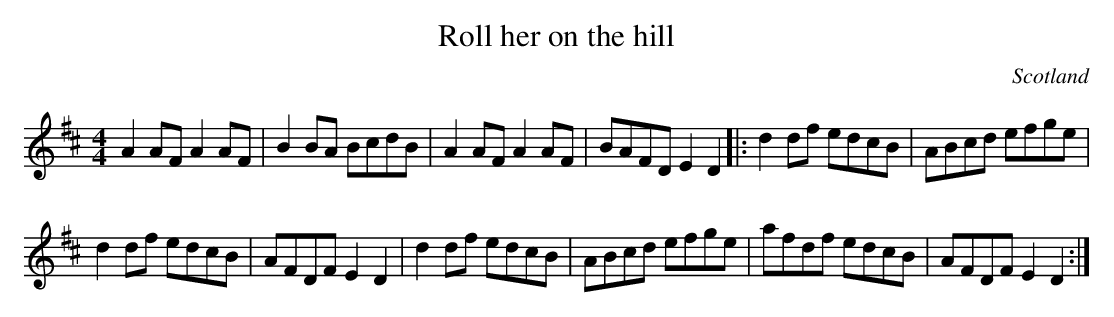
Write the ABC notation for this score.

X:1
T:Roll her on the hill
O:Scotland
M:4/4
K:D
A2AF A2AF|B2BA BcdB|A2AF A2AF|BAFD E2D2\
|:\
d2df edcB|ABcd efge|
d2df edcB|AFDF E2D2|\
d2df edcB|ABcd efge|afdf edcB|AFDF E2D2:|
